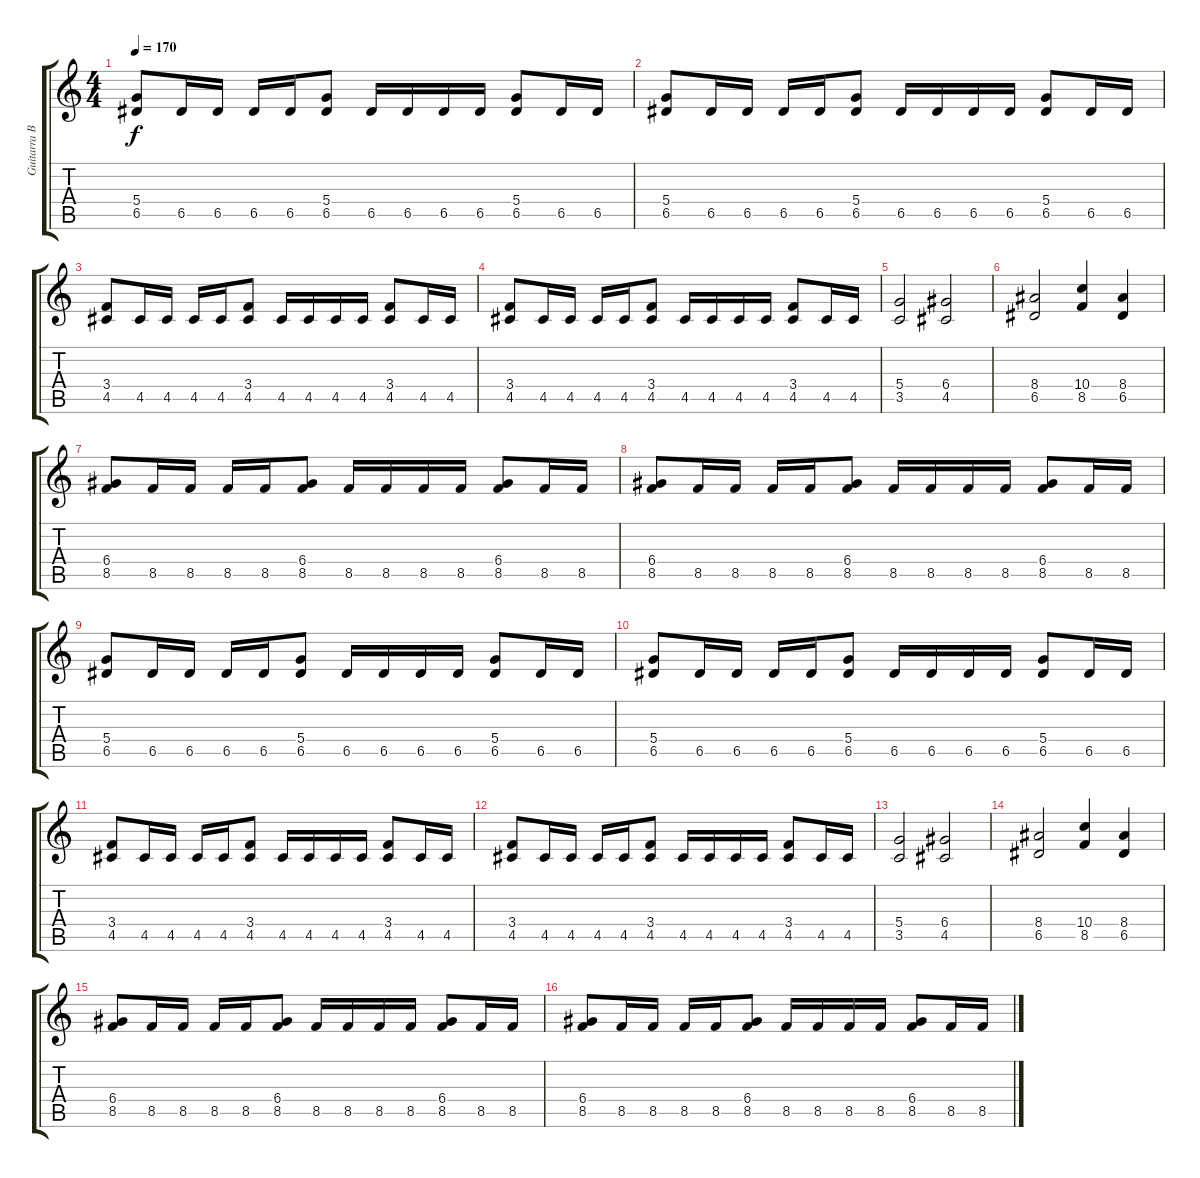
\track ("Guitarra Base" "Guitarra B") {instrument overdrivenguitar}
\staff {score tabs}
\tuning (E4 B3 G3 D3 A2 E2) {hide}
\ts (4 4)
\tempo 170
\clef g2
\ks c
(5.4 6.5).8{dy f} 6.5.16 6.5.16 6.5.16 6.5.16 (5.4 6.5).8 6.5.16 6.5.16 6.5.16 6.5.16 (5.4 6.5).8 6.5.16 6.5.16 |
(5.4 6.5).8 6.5.16 6.5.16 6.5.16 6.5.16 (5.4 6.5).8 6.5.16 6.5.16 6.5.16 6.5.16 (5.4 6.5).8 6.5.16 6.5.16 |
(3.4 4.5).8 4.5.16 4.5.16 4.5.16 4.5.16 (3.4 4.5).8 4.5.16 4.5.16 4.5.16 4.5.16 (3.4 4.5).8 4.5.16 4.5.16 |
(3.4 4.5).8 4.5.16 4.5.16 4.5.16 4.5.16 (3.4 4.5).8 4.5.16 4.5.16 4.5.16 4.5.16 (3.4 4.5).8 4.5.16 4.5.16 |
(5.4 3.5).2 (6.4 4.5).2 |
(8.4 6.5).2 (10.4 8.5).4 (8.4 6.5).4 |
(6.4 8.5).8 8.5.16 8.5.16 8.5.16 8.5.16 (6.4 8.5).8 8.5.16 8.5.16 8.5.16 8.5.16 (6.4 8.5).8 8.5.16 8.5.16 |
(6.4 8.5).8 8.5.16 8.5.16 8.5.16 8.5.16 (6.4 8.5).8 8.5.16 8.5.16 8.5.16 8.5.16 (6.4 8.5).8 8.5.16 8.5.16 |
(5.4 6.5).8 6.5.16 6.5.16 6.5.16 6.5.16 (5.4 6.5).8 6.5.16 6.5.16 6.5.16 6.5.16 (5.4 6.5).8 6.5.16 6.5.16 |
(5.4 6.5).8 6.5.16 6.5.16 6.5.16 6.5.16 (5.4 6.5).8 6.5.16 6.5.16 6.5.16 6.5.16 (5.4 6.5).8 6.5.16 6.5.16 |
(3.4 4.5).8 4.5.16 4.5.16 4.5.16 4.5.16 (3.4 4.5).8 4.5.16 4.5.16 4.5.16 4.5.16 (3.4 4.5).8 4.5.16 4.5.16 |
(3.4 4.5).8 4.5.16 4.5.16 4.5.16 4.5.16 (3.4 4.5).8 4.5.16 4.5.16 4.5.16 4.5.16 (3.4 4.5).8 4.5.16 4.5.16 |
(5.4 3.5).2 (6.4 4.5).2 |
(8.4 6.5).2 (10.4 8.5).4 (8.4 6.5).4 |
(6.4 8.5).8 8.5.16 8.5.16 8.5.16 8.5.16 (6.4 8.5).8 8.5.16 8.5.16 8.5.16 8.5.16 (6.4 8.5).8 8.5.16 8.5.16 |
(6.4 8.5).8 8.5.16 8.5.16 8.5.16 8.5.16 (6.4 8.5).8 8.5.16 8.5.16 8.5.16 8.5.16 (6.4 8.5).8 8.5.16 8.5.16
